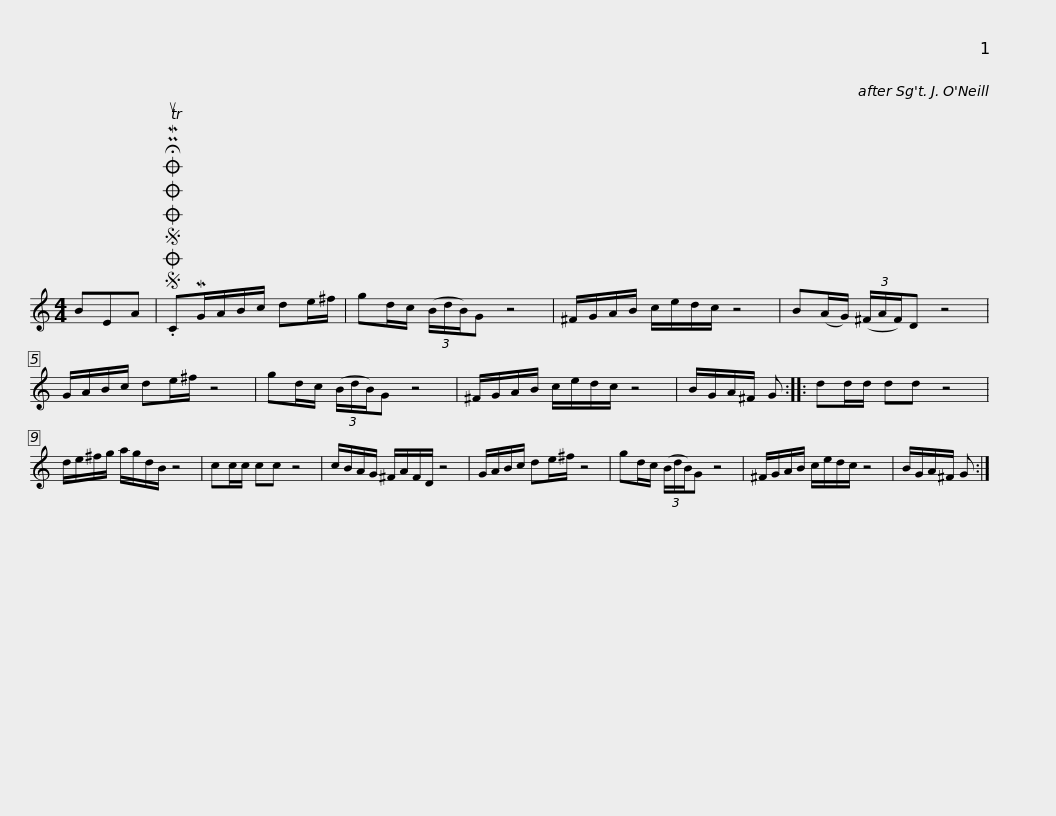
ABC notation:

X:1
L:1/8
M:4/4
I:linebreak $
K:C
V:1 treble
V:1
 BEA |SOSOOO .!fermata!PMTuCMG/A/B/c/ de/^f/ | gd/c/ (3(B/d/B/)G z4 | ^F/G/A/B/ c/e/d/c/ z4 | B(A/G/) (3(^F/A/F/)D z4 | %5
 G/A/B/c/ de/^f/ z4 |$ gd/c/ (3(B/d/B/)G z4 | ^F/G/A/B/ c/e/d/c/ z4 | B/G/A/^F/ G :: dd/d/ dd z4 | %10
 d/e/^f/g/ a/g/d/B/ z4 | cc/c/ cc z4 |$ c/B/A/G/ ^F/A/F/D/ z4 | G/A/B/c/ de/^f/ z4 | gd/c/ (3(B/d/B/)G z4 | %15
 ^F/G/A/B/ c/e/d/c/ z4 | B/G/A/^F/ G :| %17
